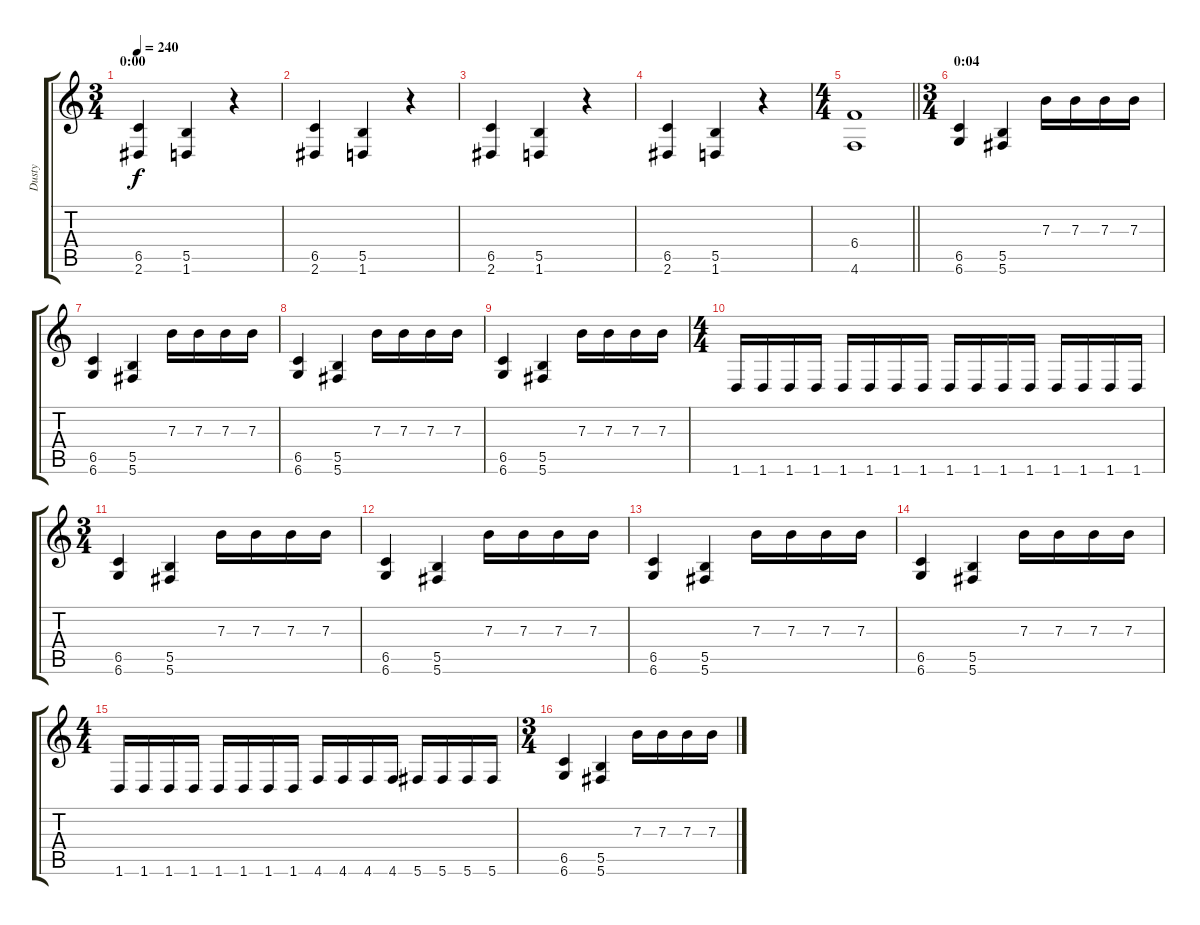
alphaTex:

\track ("Dusty" "Dusty") {instrument distortionguitar}
\staff {score tabs}
\tuning (Db4 Ab3 E3 B2 Gb2 Db2) {hide}
\ts (3 4)
\section ("" "0:00")
\tempo 240
\clef g2
\ks c
(6.5 2.6).4{dy f instrument distortionguitar} (5.5 1.6).4 r.4 |
(6.5 2.6).4 (5.5 1.6).4 r.4 |
(6.5 2.6).4 (5.5 1.6).4 r.4 |
(6.5 2.6).4 (5.5 1.6).4 r.4 |
\ts (4 4)
\barLineRight lightlight
(6.4 4.6).1{balance 2} |
\ts (3 4)
\section ("" "0:04")
(6.5 6.6).4 (5.5 5.6).4 7.3.16 7.3.16 7.3.16 7.3.16 |
(6.5 6.6).4 (5.5 5.6).4 7.3.16 7.3.16 7.3.16 7.3.16 |
(6.5 6.6).4 (5.5 5.6).4 7.3.16 7.3.16 7.3.16 7.3.16 |
(6.5 6.6).4 (5.5 5.6).4 7.3.16 7.3.16 7.3.16 7.3.16 |
\ts (4 4)
1.6.16 1.6.16 1.6.16 1.6.16 1.6.16 1.6.16 1.6.16 1.6.16 1.6.16 1.6.16 1.6.16 1.6.16 1.6.16 1.6.16 1.6.16 1.6.16 |
\ts (3 4)
(6.5 6.6).4 (5.5 5.6).4 7.3.16 7.3.16 7.3.16 7.3.16 |
(6.5 6.6).4 (5.5 5.6).4 7.3.16 7.3.16 7.3.16 7.3.16 |
(6.5 6.6).4 (5.5 5.6).4 7.3.16 7.3.16 7.3.16 7.3.16 |
(6.5 6.6).4 (5.5 5.6).4 7.3.16 7.3.16 7.3.16 7.3.16 |
\ts (4 4)
1.6.16 1.6.16 1.6.16 1.6.16 1.6.16 1.6.16 1.6.16 1.6.16 4.6.16 4.6.16 4.6.16 4.6.16 5.6.16 5.6.16 5.6.16 5.6.16 |
\ts (3 4)
(6.5 6.6).4 (5.5 5.6).4 7.3.16 7.3.16 7.3.16 7.3.16
